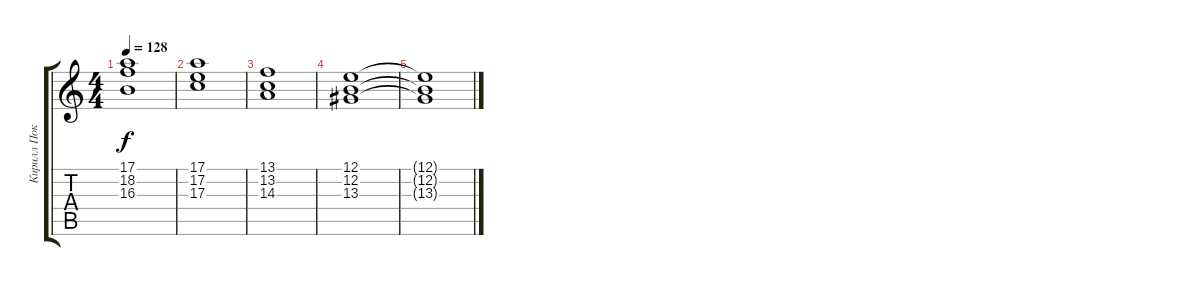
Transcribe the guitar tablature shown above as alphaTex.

\track ("Кирилл Покровский" "Кирилл Пок") {instrument stringensemble1}
\staff {score tabs}
\tuning (E4 B3 G3 D3 A2 E2) {hide}
\ts (4 4)
\tempo 128
\clef g2
\ks c
(17.1 18.2 16.3).1{dy f} |
(17.1 17.2 17.3).1 |
(13.1 13.2 14.3).1 |
(12.1 12.2 13.3).1 |
(12.1{t} 12.2{t} 13.3{t}).1
